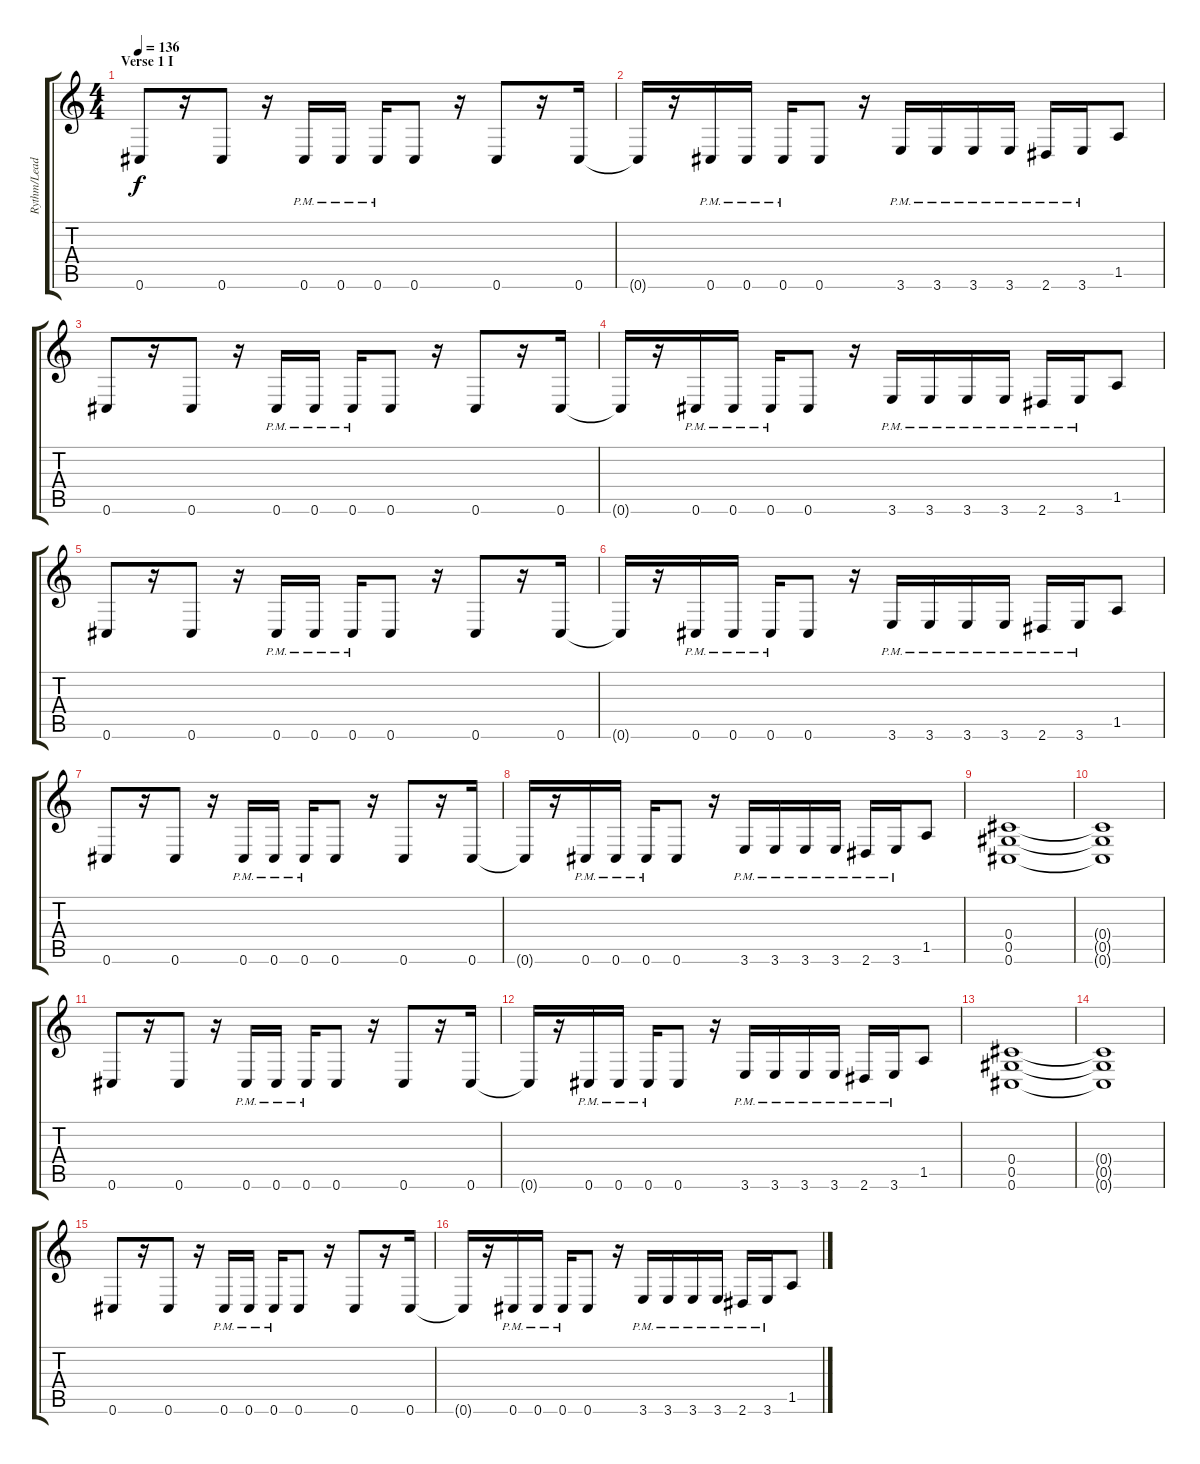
\track ("Rythm/Lead II" "Rythm/Lead") {instrument overdrivenguitar}
\staff {score tabs}
\tuning (Eb4 Bb3 Gb3 Db3 Ab2 Db2) {hide}
\ts (4 4)
\section ("" "Verse 1 I")
\tempo 136
\clef g2
\ks c
0.6.8{dy f} r.16 0.6.8 r.16 0.6{pm}.16 0.6{pm}.16 0.6{pm}.16 0.6.8 r.16 0.6.8 r.16 0.6.16 |
0.6{t}.16 r.16 0.6{pm}.16 0.6{pm}.16 0.6{pm}.16 0.6.8 r.16 3.6{pm}.16 3.6{pm}.16 3.6{pm}.16 3.6{pm}.16 2.6{pm}.16 3.6{pm}.16 1.5.8 |
0.6.8 r.16 0.6.8 r.16 0.6{pm}.16 0.6{pm}.16 0.6{pm}.16 0.6.8 r.16 0.6.8 r.16 0.6.16 |
0.6{t}.16 r.16 0.6{pm}.16 0.6{pm}.16 0.6{pm}.16 0.6.8 r.16 3.6{pm}.16 3.6{pm}.16 3.6{pm}.16 3.6{pm}.16 2.6{pm}.16 3.6{pm}.16 1.5.8 |
0.6.8 r.16 0.6.8 r.16 0.6{pm}.16 0.6{pm}.16 0.6{pm}.16 0.6.8 r.16 0.6.8 r.16 0.6.16 |
0.6{t}.16 r.16 0.6{pm}.16 0.6{pm}.16 0.6{pm}.16 0.6.8 r.16 3.6{pm}.16 3.6{pm}.16 3.6{pm}.16 3.6{pm}.16 2.6{pm}.16 3.6{pm}.16 1.5.8 |
0.6.8 r.16 0.6.8 r.16 0.6{pm}.16 0.6{pm}.16 0.6{pm}.16 0.6.8 r.16 0.6.8 r.16 0.6.16 |
0.6{t}.16 r.16 0.6{pm}.16 0.6{pm}.16 0.6{pm}.16 0.6.8 r.16 3.6{pm}.16 3.6{pm}.16 3.6{pm}.16 3.6{pm}.16 2.6{pm}.16 3.6{pm}.16 1.5.8 |
(0.4 0.5 0.6).1 |
(0.4{t} 0.5{t} 0.6{t}).1 |
0.6.8 r.16 0.6.8 r.16 0.6{pm}.16 0.6{pm}.16 0.6{pm}.16 0.6.8 r.16 0.6.8 r.16 0.6.16 |
0.6{t}.16 r.16 0.6{pm}.16 0.6{pm}.16 0.6{pm}.16 0.6.8 r.16 3.6{pm}.16 3.6{pm}.16 3.6{pm}.16 3.6{pm}.16 2.6{pm}.16 3.6{pm}.16 1.5.8 |
(0.4 0.5 0.6).1 |
(0.4{t} 0.5{t} 0.6{t}).1 |
0.6.8 r.16 0.6.8 r.16 0.6{pm}.16 0.6{pm}.16 0.6{pm}.16 0.6.8 r.16 0.6.8 r.16 0.6.16 |
0.6{t}.16 r.16 0.6{pm}.16 0.6{pm}.16 0.6{pm}.16 0.6.8 r.16 3.6{pm}.16 3.6{pm}.16 3.6{pm}.16 3.6{pm}.16 2.6{pm}.16 3.6{pm}.16 1.5.8
